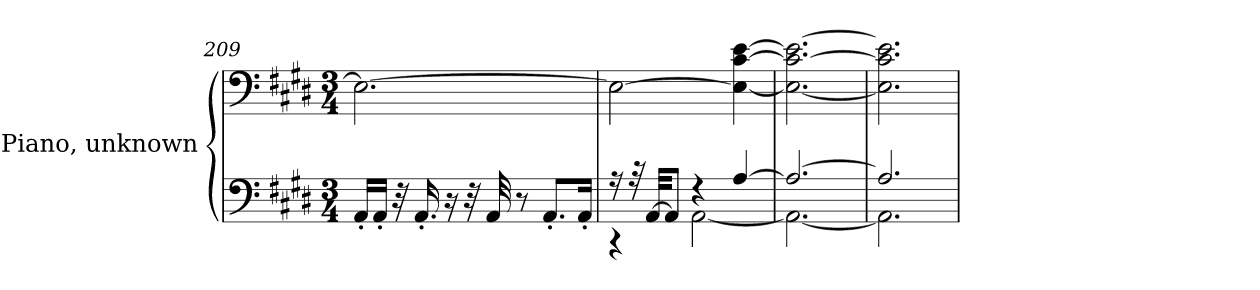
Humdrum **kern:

**kern	**kern
*part1	*part1
*staff2	*staff1
*I"Piano, unknown	*
*I'Pno.	*
!!LO:LB:g=z
*clefF4	*clefF4
*k[f#c#g#d#]	*k[f#c#g#d#]
*M3/4	*M3/4
=209	=209
16AA'/LL	2.E\_
16AA'/JJ	.
32r	.
16.AA'/	.
16r	.
32r	.
32AA/	.
8r	.
8.AA'/L	.
16AA'/Jk	.
=210	=210
*^	*
16r	4r	2E\_
32r	.	.
[32AA/KKL	.	.
8AA/J]	.	.
4r	[2AA\	.
[4A/	.	4E\_ [4c#\ [4e\
=211	=211	=211
2.A/_	2.AA\_	2.E\_ 2.c#\_ 2.e\_
=212	=212	=212
2.A/]	2.AA\]	2.E\] 2.c#\] 2.e\]
*v	*v	*
=	=
*-	*-
